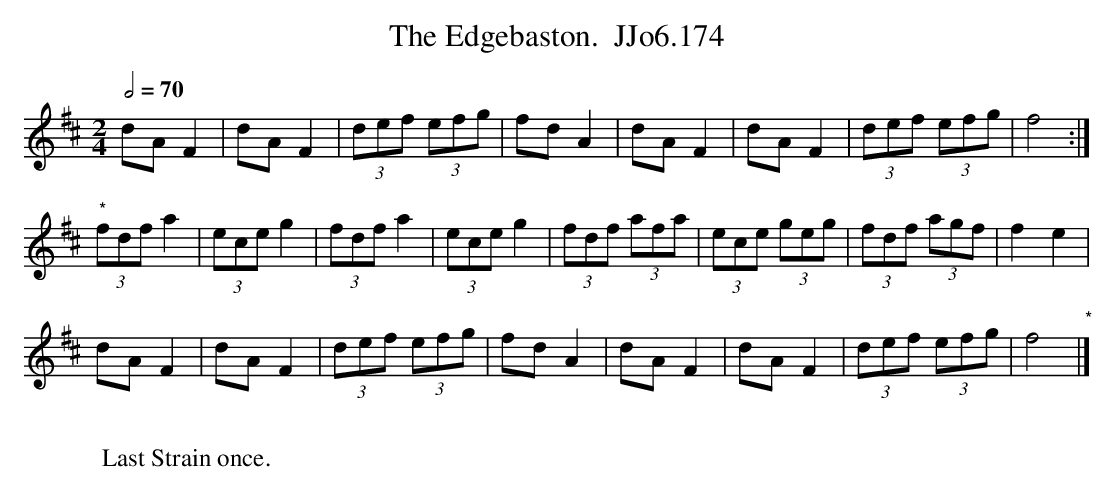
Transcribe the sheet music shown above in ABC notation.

X:1
T:Edgebaston.  JJo6.174, The
M:2/4
L:1/8
Q:1/2=70
K:D
dA F2|dAF2|(3def (3efg|fdA2|dAF2|dAF2|(3def (3efg|f4:|
"*"(3fdf a2|(3ece g2|(3fdf a2|(3ece g2|(3fdf (3afa|(3ece (3geg|(3fdf (3agf|f2e2|
dA F2|dAF2|(3def (3efg|fdA2|dAF2|dAF2|(3def (3efg|f4 "*"|]
W:
W:Last Strain once.
